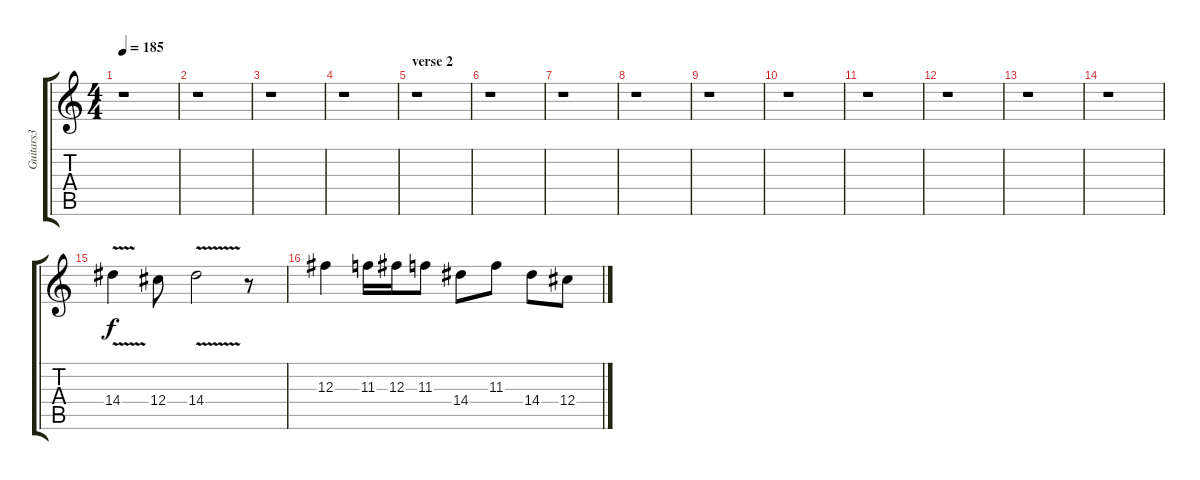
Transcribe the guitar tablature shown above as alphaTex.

\track ("Guitars3" "Guitars3") {instrument distortionguitar}
\staff {score tabs}
\tuning (Eb4 Bb3 Gb3 Db3 Ab2 Eb2) {hide}
\ts (4 4)
\tempo 185
\clef g2
\ks c
r.1{dy f} |
r.1 |
r.1 |
r.1 |
\section ("" "verse 2")
r.1 |
r.1 |
r.1 |
r.1 |
r.1 |
r.1 |
r.1 |
r.1 |
\section ("" "")
r.1 |
r.1 |
14.4{v}.4 12.4.8 14.4{v}.2 r.8 |
12.3.4 11.3.16 12.3.16 11.3.8 14.4.8 11.3.8 14.4.8 12.4.8
